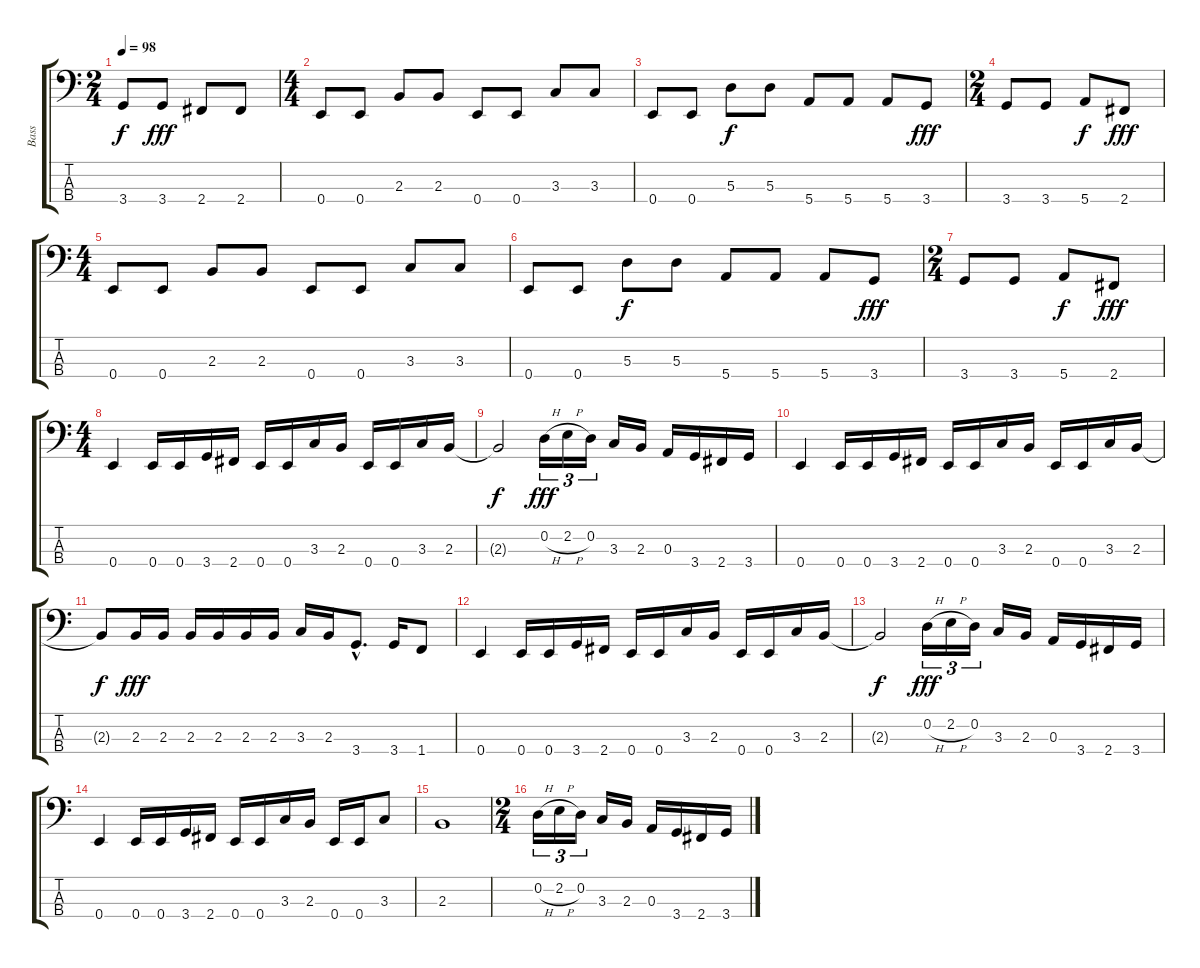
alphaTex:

\track ("Bass" "Bass") {instrument electricbassfinger}
\staff {score tabs}
\tuning (G2 D2 A1 E1) {hide}
\ts (2 4)
\tempo 98
\clef f4
\ks c
3.4{t}.8{dy f} 3.4.8{dy fff} 2.4.8 2.4.8 |
\ts (4 4)
0.4.8 0.4.8 2.3.8 2.3.8 0.4.8 0.4.8 3.3.8 3.3.8 |
0.4.8 0.4.8 5.3.8{dy f} 5.3.8 5.4.8 5.4.8 5.4.8 3.4.8{dy fff} |
\ts (2 4)
3.4.8 3.4.8 5.4.8{dy f} 2.4.8{dy fff} |
\ts (4 4)
0.4.8 0.4.8 2.3.8 2.3.8 0.4.8 0.4.8 3.3.8 3.3.8 |
0.4.8 0.4.8 5.3.8{dy f} 5.3.8 5.4.8 5.4.8 5.4.8 3.4.8{dy fff} |
\ts (2 4)
3.4.8 3.4.8 5.4.8{dy f} 2.4.8{dy fff} |
\ts (4 4)
0.4.4 0.4.16 0.4.16 3.4.16 2.4.16 0.4.16 0.4.16 3.3.16 2.3.16 0.4.16 0.4.16 3.3.16 2.3.16 |
2.3{t}.2{dy f} 0.2{h}.16{tu (3 2) dy fff} 2.2{h}.16{tu (3 2)} 0.2.16{tu (3 2)} 3.3.16 2.3.16 0.3.16 3.4.16 2.4.16 3.4.16 |
0.4.4 0.4.16 0.4.16 3.4.16 2.4.16 0.4.16 0.4.16 3.3.16 2.3.16 0.4.16 0.4.16 3.3.16 2.3.16 |
2.3{t}.8{dy f} 2.3.16{dy fff} 2.3.16 2.3.16 2.3.16 2.3.16 2.3.16 3.3.16 2.3.16 3.4{hac}.8{d} 3.4.16 1.4.8 |
0.4.4 0.4.16 0.4.16 3.4.16 2.4.16 0.4.16 0.4.16 3.3.16 2.3.16 0.4.16 0.4.16 3.3.16 2.3.16 |
2.3{t}.2{dy f} 0.2{h}.16{tu (3 2) dy fff} 2.2{h}.16{tu (3 2)} 0.2.16{tu (3 2)} 3.3.16 2.3.16 0.3.16 3.4.16 2.4.16 3.4.16 |
0.4.4 0.4.16 0.4.16 3.4.16 2.4.16 0.4.16 0.4.16 3.3.16 2.3.16 0.4.16 0.4.16 3.3.8 |
2.3.1 |
\ts (2 4)
0.2{h}.16{tu (3 2)} 2.2{h}.16{tu (3 2)} 0.2.16{tu (3 2)} 3.3.16 2.3.16 0.3.16 3.4.16 2.4.16 3.4.16
